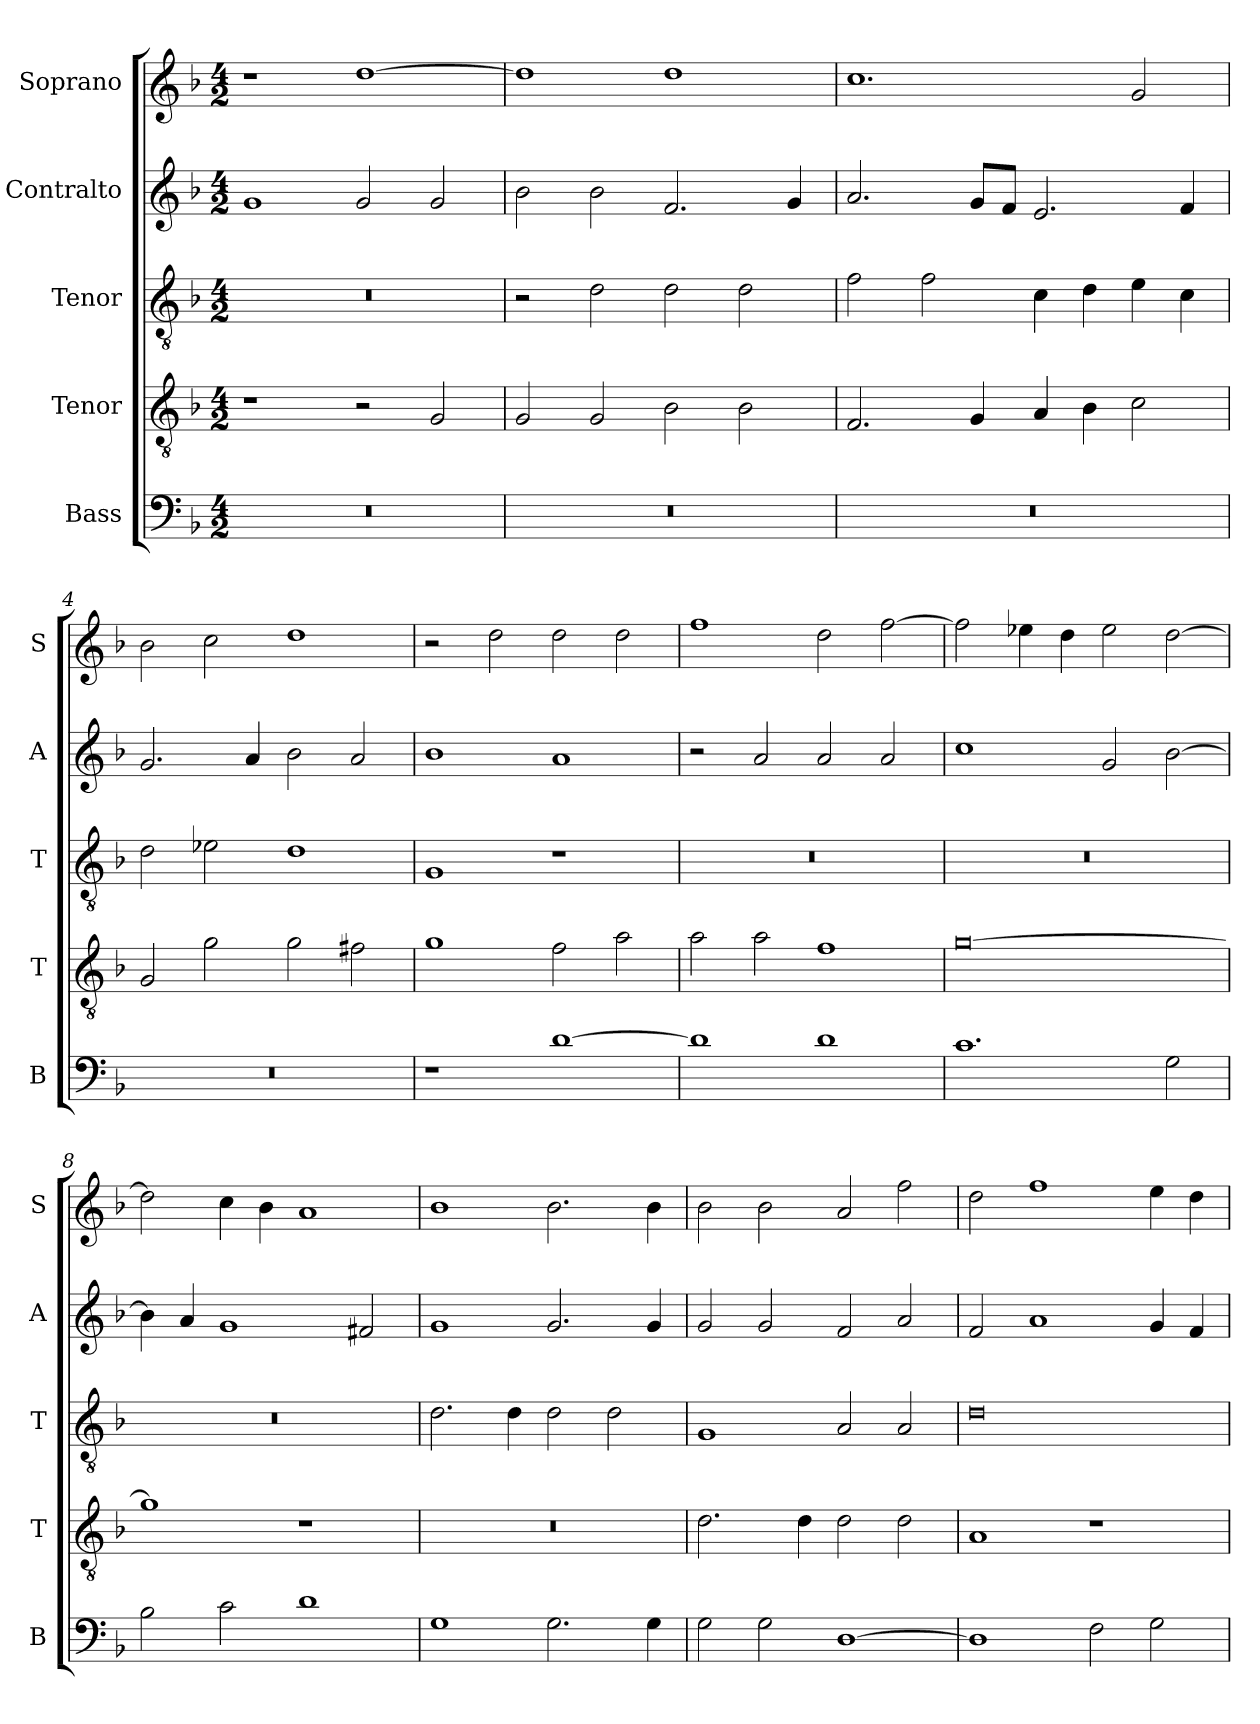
**kern	**kern	**kern	**kern	**kern
*part5	*part4	*part3	*part2	*part1
*staff5	*staff4	*staff3	*staff2	*staff1
*I"Bass	*I"Tenor	*I"Tenor	*I"Contralto	*I"Soprano
*I'B	*I'T	*I'T	*I'A	*I'S
*clefF4	*clefGv2	*clefGv2	*clefG2	*clefG2
*k[b-]	*k[b-]	*k[b-]	*k[b-]	*k[b-]
*D:aeo	*D:aeo	*D:aeo	*D:aeo	*D:aeo
*M4/2	*M4/2	*M4/2	*M4/2	*M4/2
=1	=1	=1	=1	=1
0r	1r	0r	1g	1r
.	2r	.	2g	[1dd
.	2G	.	2g	.
=2	=2	=2	=2	=2
0r	2G	2r	2b-	1dd]
.	2G	2d	2b-	.
.	2B-	2d	2.f	1dd
.	2B-	2d	.	.
.	.	.	4g	.
=3	=3	=3	=3	=3
0r	2.F	2f	2.a	1.cc
.	.	2f	.	.
.	4G	.	8g/L	.
.	.	.	8f/J	.
.	4A	4c	2.e	.
.	4B-	4d	.	.
.	2c	4e	.	2g
.	.	4c	4f	.
=4	=4	=4	=4	=4
0r	2G	2d	2.g	2b-
.	2g	2e-X	.	2cc
.	.	.	4a	.
.	2g	1d	2b-	1dd
.	2f#X	.	2a	.
=5	=5	=5	=5	=5
1r	1g	1G	1b-	2r
.	.	.	.	2dd
[1d	2f	1r	1a	2dd
.	2a	.	.	2dd
=6	=6	=6	=6	=6
1d]	2a	0r	2r	1ff
.	2a	.	2a	.
1d	1f	.	2a	2dd
.	.	.	2a	[2ff
=7	=7	=7	=7	=7
1.c	[0g	0r	1cc	2ff]
.	.	.	.	4ee-X
.	.	.	.	4dd
.	.	.	2g	2ee-
2G	.	.	[2b-	[2dd
=8	=8	=8	=8	=8
2B-	1g]	0r	4b-]	2dd]
.	.	.	4a	.
2c	.	.	1g	4cc
.	.	.	.	4b-
1d	1r	.	.	1a
.	.	.	2f#X	.
=9	=9	=9	=9	=9
1G	0r	2.d	1g	1b-
.	.	4d	.	.
2.G	.	2d	2.g	2.b-
.	.	2d	.	.
4G	.	.	4g	4b-
=10	=10	=10	=10	=10
2G	2.d	1G	2g	2b-
2G	.	.	2g	2b-
.	4d	.	.	.
[1D	2d	2A	2f	2a
.	2d	2A	2a	2ff
=11	=11	=11	=11	=11
1D]	1A	0d	2f	2dd
.	.	.	1a	1ff
2F	1r	.	.	.
2G	.	.	4g	4ee
.	.	.	4f	4dd
=	=	=	=	=
*-	*-	*-	*-	*-
